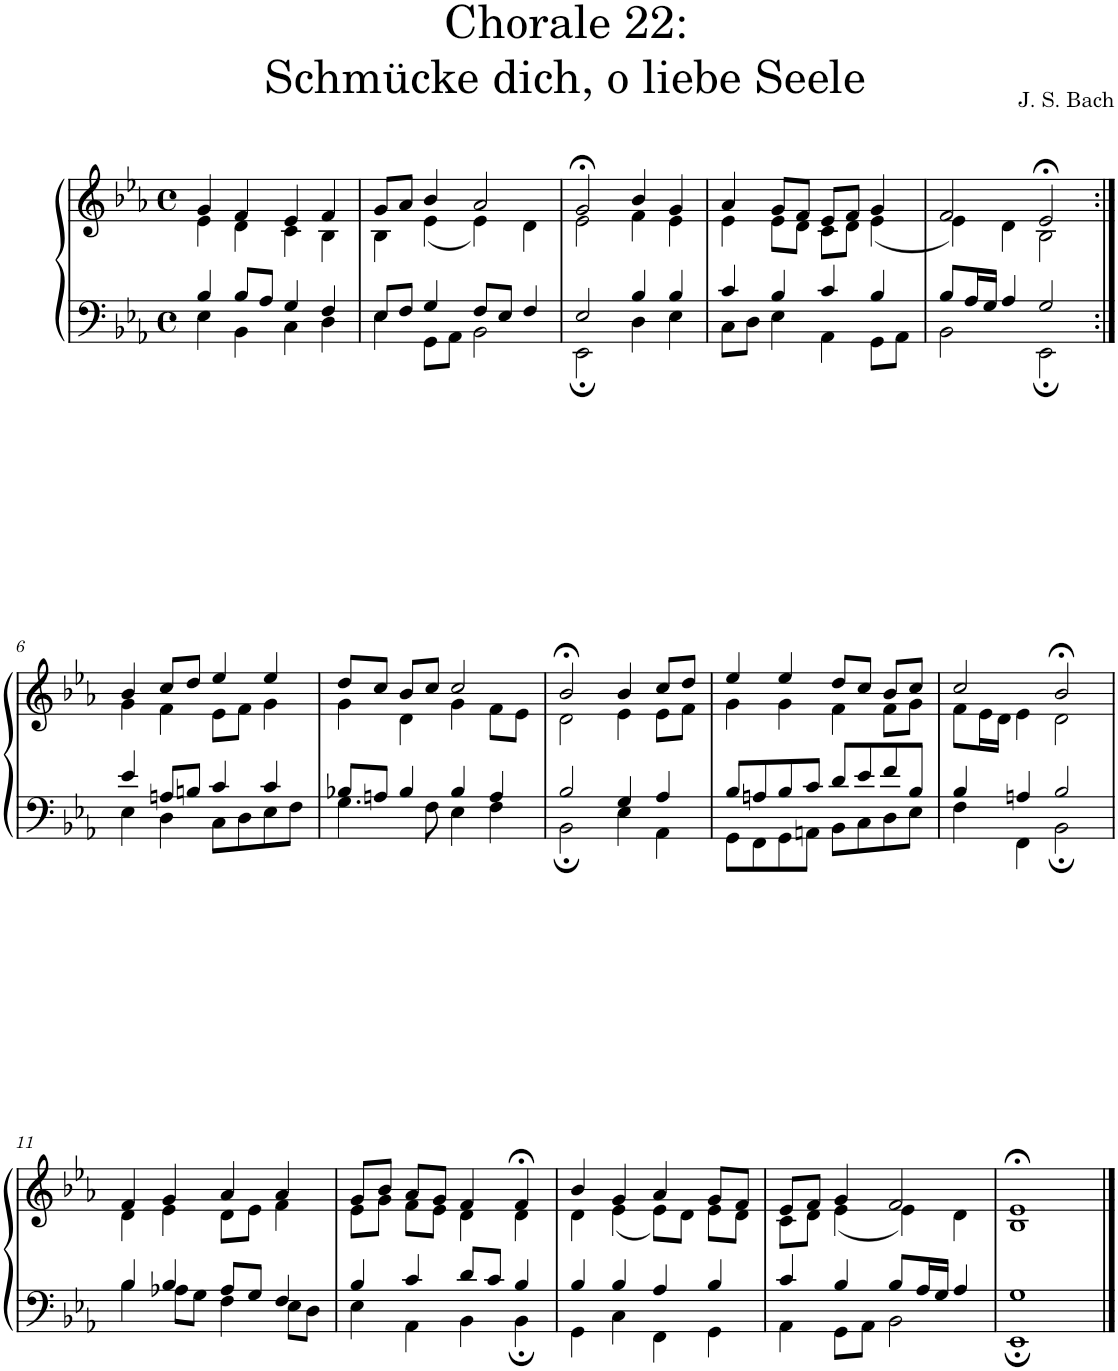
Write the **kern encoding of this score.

**kern	**kern
*part1	*part1
*staff2	*staff1
*I"S,A	*
*clefF4	*clefG2
*k[b-e-a-]	*k[b-e-a-]
*M4/4	*M4/4
*met(c)	*met(c)
=1	=1
*^	*^
4B-/	4E-\	4g/	4e-\
8B-/L	4BB-\	4f/	4d\
8A-/J	.	.	.
4G/	4C\	4e-/	4c\
4F/	4D\	4f/	4B-\
=2	=2	=2	=2
8E-/L	4E-\	8g/L	4B-\
8F/J	.	8a-/J	.
4G/	8GG\L	4b-/	(<4e-\
.	8AA-\J	.	.
8F/L	2BB-\	2a-/	4e-\)
8E-/J	.	.	.
4F/	.	.	4d\
=3	=3	=3	=3
2E-/	2EE-;\	2g;</	2e-\
4B-/	4D\	4b-/	4f\
4B-/	4E-\	4g/	4e-\
=4	=4	=4	=4
4c/	8C\L	4a-/	4e-\
.	8D\J	.	.
4B-/	4E-\	8g/L	8e-\L
.	.	8f/J	8d\J
4c/	4AA-\	8e-/L	8c\L
.	.	8f/J	8d\J
4B-/	8GG\L	4g/	(<4e-\
.	8AA-\J	.	.
=5	=5	=5	=5
8B-/L	2BB-\	2f/	4e-\)
16A-/L	.	.	.
16G/JJ	.	.	.
4A-/	.	.	4d\
2G/	2EE-;\	2e-;</	2B-\
!!LO:LB:g=z	!!
=6:|!	=6:|!	=6:|!	=6:|!
4e-/	4E-\	4b-/	4g\
8An/L	4D\	8cc/L	4f\
8Bn/J	.	8dd/J	.
4c/	8C\L	4ee-/	8e-\L
.	8D\	.	8f\J
4c/	8E-\	4ee-/	4g\
.	8F\J	.	.
=7	=7	=7	=7
8B-X/L	4.G\	8dd/L	4g\
8An/J	.	8cc/J	.
4B-/	.	8b-/L	4d\
.	8F\	8cc/J	.
4B-/	4E-\	2cc/	4g\
4A/	4F\	.	8f\L
.	.	.	8e-\J
=8	=8	=8	=8
2B-/	2BB-;\	2b-;</	2d\
4G/	4E-\	4b-/	4e-\
4A-/	4AA-\	8cc/L	8e-\L
.	.	8dd/J	8f\J
=9	=9	=9	=9
8B-/L	8GG\L	4ee-/	4g\
8An/	8FF\	.	.
8B-/	8GG\	4ee-/	4g\
8c/J	8AAn\J	.	.
8d/L	8BB-\L	8dd/L	4f\
8e-/	8C\	8cc/J	.
8f/	8D\	8b-/L	8f\L
8B-/J	8E-\J	8cc/J	8g\J
=10	=10	=10	=10
4B-/	4F\	2cc/	8f\L
.	.	.	16e-\L
.	.	.	16d\JJ
4An/	4FF\	.	4e-\
2B-/	2BB-;\	2b-;</	2d\
!!LO:LB:g=z	!!
=11	=11	=11	=11
4B-/	4B-\	4f/	4d\
4B-/	8A-X\L	4g/	4e-\
.	8G\J	.	.
8A-/L	4F\	4a-/	8d\L
8G/J	.	.	8e-\J
4F/	8E-\L	4a-/	4f\
.	8D\J	.	.
=12	=12	=12	=12
4B-/	4E-\	8g/L	8e-\L
.	.	8b-/J	8g\J
4c/	4AA-\	8a-/L	8f\L
.	.	8g/J	8e-\J
8d/L	4BB-\	4f/	4d\
8c/J	.	.	.
4B-/	4BB-;\	4f;</	4d\
=13	=13	=13	=13
4B-/	4GG\	4b-/	4d\
4B-/	4C\	4g/	(<4e-\
4A-/	4FF\	4a-/	8e-\L)
.	.	.	8d\J
4B-/	4GG\	8g/L	8e-\L
.	.	8f/J	8d\J
=14	=14	=14	=14
4c/	4AA-\	8e-/L	8c\L
.	.	8f/J	8d\J
4B-/	8GG\L	4g/	(<4e-\
.	8AA-\J	.	.
8B-/L	2BB-\	2f/	4e-\)
16A-/L	.	.	.
16G/JJ	.	.	.
4A-/	.	.	4d\
=15	=15	=15	=15
1G	1EE-;	1e-;<	1B-
*v	*v	*	*
*	*v	*v
==	==
*-	*-
